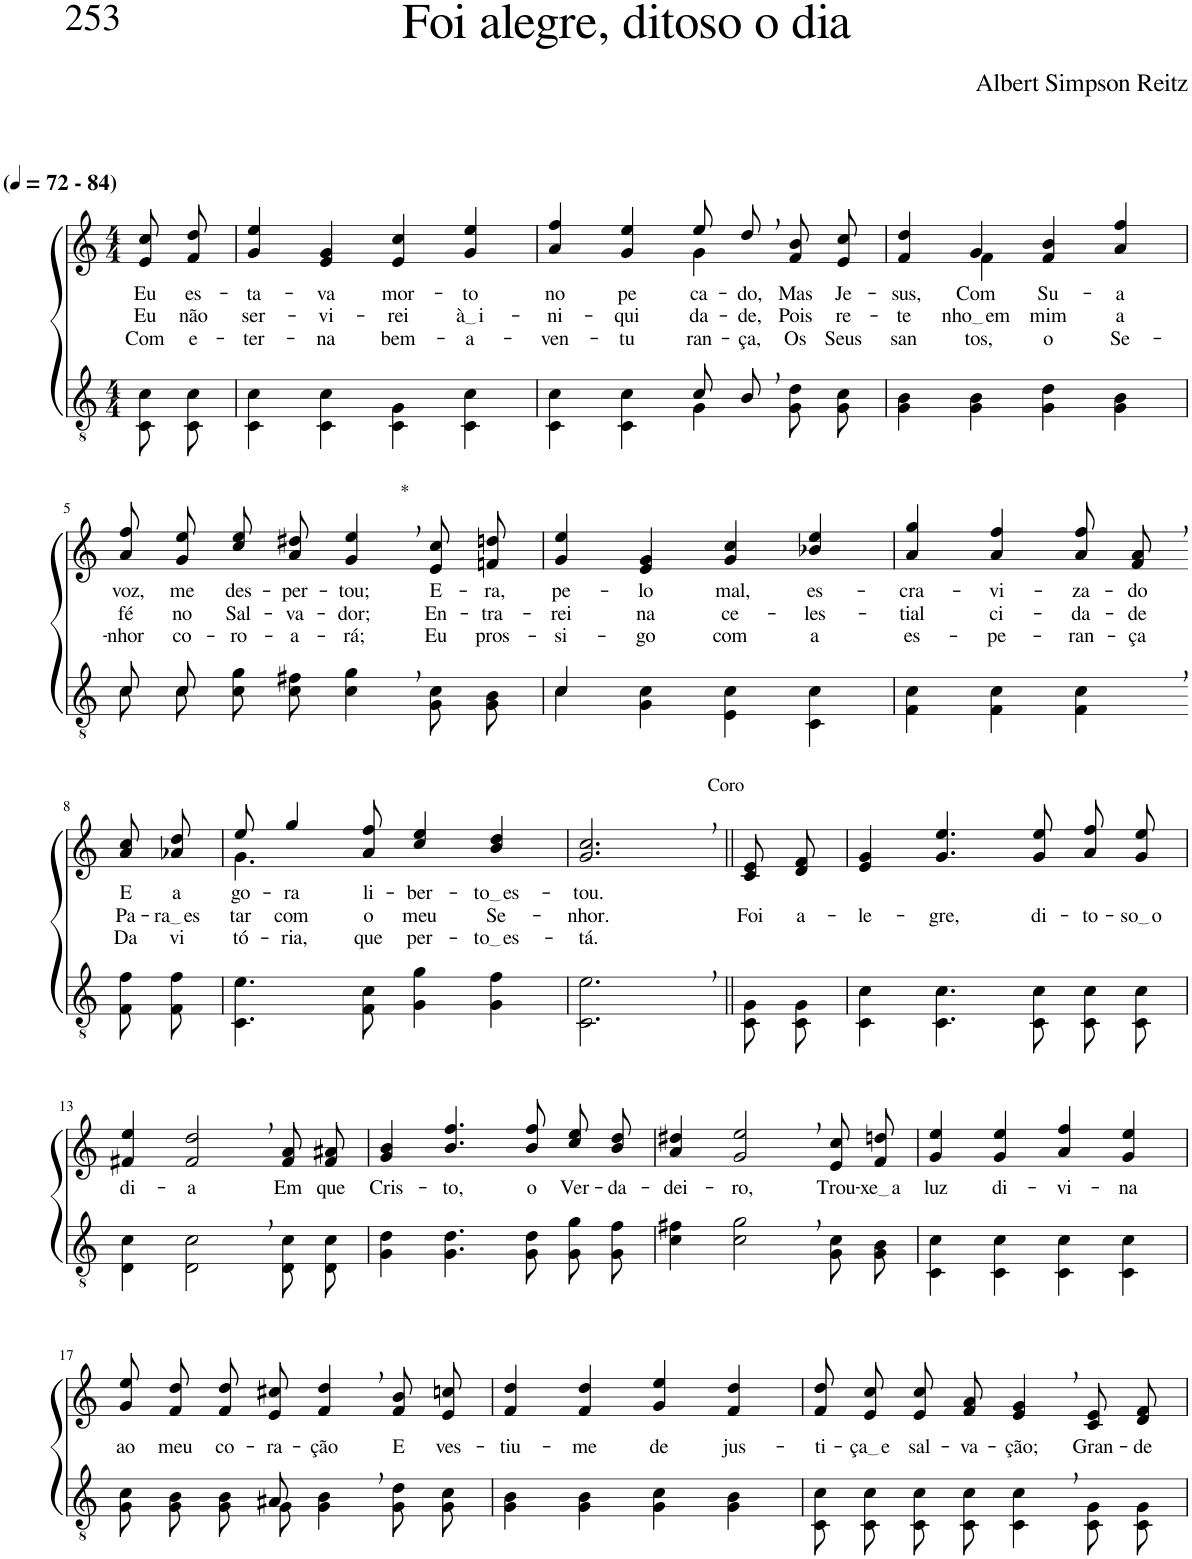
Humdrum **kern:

**kern	**kern	**text	**text	**text
*part2	*part1	*part1	*part1	*part1
*staff2	*staff1	*staff1	*staff1	*staff1
*I"Parte III e IV	*I"Parte I e II	*	*	*
*clefGv2	*clefG2	*	*	*
*Trd3c5	*Trd3c5	*	*	*
*k[]	*k[]	*	*	*
*M4/4	*M4/4	*	*	*
*MM72	*MM72	*	*	*
=1	=1	=1	=1	=1
!	!LO:TX:a:B:t=(	!	!	!
!	!LO:TX:a:B:t=- 84)	!	!	!
!	!	!LO:LY:b	!LO:LY:b	!LO:LY:b
8C/ 8c/L	8e/ 8cc/L	Eu	Eu	Com
!	!	!LO:LY:b	!LO:LY:b	!LO:LY:b
8C/ 8c/J	8f/ 8dd/J	es-	não	e-
=2	=2	=2	=2	=2
!	!	!LO:LY:b	!LO:LY:b	!LO:LY:b
4C\ 4c\	4g/ 4ee/	-ta-	ser-	-ter-
!	!	!LO:LY:b	!LO:LY:b	!LO:LY:b
4C\ 4c\	4e/ 4g/	-va	-vi-	-na
!	!	!LO:LY:b	!LO:LY:b	!LO:LY:b
4C\ 4G\	4e/ 4cc/	mor-	-rei	bem-
!	!	!LO:LY:b	!LO:LY:b	!LO:LY:b
4C\ 4c\	4g/ 4ee/	-to	à i	-a-
=3	=3	=3	=3	=3
*^	*	*	*	*
!	!	!	!LO:LY:b	!LO:LY:b	!LO:LY:b
*	*	*^	*	*	*
2ryy	4C\ 4c\	4a/ 4ff/	2ryy	no	-ni-	-ven-
!	!	!	!	!LO:LY:b	!LO:LY:b	!LO:LY:b
.	4C\ 4c\	4g/ 4ee/	.	pe-	-qui-	-tu-
!	!	!	!	!LO:LY:b	!LO:LY:b	!LO:LY:b
8c/L	4G\	8ee/L	4g\	-ca-	-da-	-ran-
!	!	!	!	!LO:LY:b	!LO:LY:b	!LO:LY:b
8B,/J	.	8dd,/J	.	-do,	-de,	-ça,
!	!	!	!	!LO:LY:b	!LO:LY:b	!LO:LY:b
4ryy	8G/ 8d/L	8f/ 8b/L	4ryy	Mas	Pois	Os
!	!	!	!	!LO:LY:b	!LO:LY:b	!LO:LY:b
.	8G/ 8c/J	8e/ 8cc/J	.	Je-	re-	Seus
=4	=4	=4	=4	=4	=4	=4
!	!	!	!	!LO:LY:b	!LO:LY:b	!LO:LY:b
*v	*v	*	*	*	*	*
4G\ 4B\	4f/ 4dd/	4ryy	-sus,	-te-	san-
!	!	!	!LO:LY:b	!LO:LY:b	!LO:LY:b
4G\ 4B\	4g/	4f\	Com	nho em	-tos,
!	!	!	!LO:LY:b	!LO:LY:b	!LO:LY:b
4G\ 4d\	4f/ 4b/	2ryy	Su-	-mim	o
!	!	!	!LO:LY:b	!LO:LY:b	!LO:LY:b
4G\ 4B\	4a/ 4ff/	.	-a	a	Se-
*	*v	*v	*	*	*
!!LO:LB:g=z
=5	=5	=5	=5	=5
*^	*	*	*	*
!	!	!	!LO:LY:b	!LO:LY:b	!LO:LY:b
8c\L	8c/L	8a\ 8ff\L	voz,	fé	-nhor
!	!	!	!LO:LY:b	!LO:LY:b	!LO:LY:b
8c\J	8c/J	8g\ 8ee\J	me	no	co-
!	!	!	!LO:LY:b	!LO:LY:b	!LO:LY:b
8c\ 8g\L	2.ryy	8cc\ 8ee\L	des-	Sal-	-ro-
!	!	!	!LO:LY:b	!LO:LY:b	!LO:LY:b
8c\ 8f#X\J	.	8a\ 8dd#X\J	-per-	-va-	-a-
!	!	!LO:TX:a:t=*	!	!	!
!	!	!	!LO:LY:b	!LO:LY:b	!LO:LY:b
4c\, 4g\,	.	4g/, 4ee/,	-tou;	-dor;	-rá;
!	!	!	!LO:LY:b	!LO:LY:b	!LO:LY:b
8G/ 8c/L	.	8e/ 8cc/L	E-	En-	Eu
!	!	!	!LO:LY:b	!LO:LY:b	!LO:LY:b
8G/ 8B/J	.	8fn/ 8ddn/J	-ra,	-tra-	pros-
=6	=6	=6	=6	=6	=6
!	!	!	!LO:LY:b	!LO:LY:b	!LO:LY:b
4c/	4c\	4g/ 4ee/	pe-	-rei	-si-
!	!	!	!LO:LY:b	!LO:LY:b	!LO:LY:b
2.ryy	4G\ 4c\	4e/ 4g/	-lo	na	-go
!	!	!	!LO:LY:b	!LO:LY:b	!LO:LY:b
.	4E\ 4c\	4g/ 4cc/	mal,	ce-	com
!	!	!	!LO:LY:b	!LO:LY:b	!LO:LY:b
.	4C\ 4c\	4b-X/ 4ee/	es-	-les-	a
=7	=7	=7	=7	=7	=7
!	!	!	!LO:LY:b	!LO:LY:b	!LO:LY:b
*v	*v	*	*	*	*
4F\ 4c\	4a/ 4gg/	-cra-	-tial	es-
!	!	!LO:LY:b	!LO:LY:b	!LO:LY:b
4F\ 4c\	4a/ 4ff/	-vi-	ci-	-pe-
!	!	!LO:LY:b	!LO:LY:b	!LO:LY:b
4F\, 4c\,	8a/ 8ff/L	-za-	-da-	-ran-
!	!	!LO:LY:b	!LO:LY:b	!LO:LY:b
.	8f,/ 8a,/J	-do	-de	-ça
!!LO:LB:g=z
=8-	=8-	=8-	=8-	=8-
!	!	!LO:LY:b	!LO:LY:b	!LO:LY:b
8F\ 8f\L	8a\ 8cc\L	E	Pa-	Da
!	!	!LO:LY:b	!LO:LY:b	!LO:LY:b
8F\ 8f\J	8a-X\ 8dd\J	a-	ra es	vi-
=9	=9	=9	=9	=9
*	*^	*	*	*
!	!	!	!LO:LY:b	!LO:LY:b	!LO:LY:b
4.C\ 4.e\	8ee/	4.g\	-go-	tar	-tó-
!	!	!	!LO:LY:b	!LO:LY:b	!LO:LY:b
.	4gg/	.	-ra	com	ria,
!	!	!	!LO:LY:b	!LO:LY:b	!LO:LY:b
8F\ 8c\	8a/ 8ff/	2ryy	li-	o	que
!	!	!	!LO:LY:b	!LO:LY:b	!LO:LY:b
4G\ 4g\	4cc/ 4ee/	.	-ber-	meu	per-
!	!	!	!LO:LY:b	!LO:LY:b	!LO:LY:b
4G\ 4f\	4b/ 4dd/	.	to es	Se-	to es
.	.	8ryy	.	.	.
=10	=10	=10	=10	=10	=10
!	!LO:TX:a:t=Coro	!	!	!	!
!	!	!	!LO:LY:b	!LO:LY:b	!LO:LY:b
*	*v	*v	*	*	*
2.C\, 2.e\,	2.g/, 2.cc/,	-tou.	-nhor.	-tá.
=11||	=11||	=11||	=11||	=11||
!	!	!	!LO:LY:b	!
8C/ 8G/L	8c/ 8e/L	.	Foi	.
!	!	!	!LO:LY:b	!
8C/ 8G/J	8d/ 8f/J	.	a-	.
=12	=12	=12	=12	=12
!	!	!	!LO:LY:b	!
4C\ 4c\	4e/ 4g/	.	-le-	.
!	!	!	!LO:LY:b	!
4.C\ 4.c\	4.g/ 4.ee/	.	-gre,	.
!	!	!	!LO:LY:b	!
8C\ 8c\	8g/ 8ee/	.	di-	.
!	!	!	!LO:LY:b	!
8C/ 8c/L	8a\ 8ff\L	.	-to-	.
!	!	!	!LO:LY:b	!
8C/ 8c/J	8g\ 8ee\J	.	so o	.
!!LO:LB:g=z
=13	=13	=13	=13	=13
!	!	!LO:LY:b	!	!
4D\ 4c\	4f#X/ 4ee/	di-	.	.
!	!	!LO:LY:b	!	!
2D\, 2c\,	2f#/, 2dd/,	-a	.	.
!	!	!LO:LY:b	!	!
8D/ 8c/L	8f#/ 8a/L	Em	.	.
!	!	!LO:LY:b	!	!
8D/ 8c/J	8f#/ 8a#X/J	que	.	.
=14	=14	=14	=14	=14
!	!	!LO:LY:b	!	!
4G\ 4d\	4g/ 4b/	Cris-	.	.
!	!	!LO:LY:b	!	!
4.G\ 4.d\	4.b/ 4.ff/	-to,	.	.
!	!	!LO:LY:b	!	!
8G\ 8d\	8b/ 8ff/	o	.	.
!	!	!LO:LY:b	!	!
8G\ 8g\L	8cc\ 8ee\L	Ver-	.	.
!	!	!LO:LY:b	!	!
8G\ 8f\J	8b\ 8dd\J	-da-	.	.
=15	=15	=15	=15	=15
!	!	!LO:LY:b	!	!
4c\ 4f#X\	4a/ 4dd#X/	-dei-	.	.
!	!	!LO:LY:b	!	!
2c\, 2g\,	2g/, 2ee/,	-ro,	.	.
!	!	!LO:LY:b	!	!
8G/ 8c/L	8e/ 8cc/L	Trou-	.	.
!	!	!LO:LY:b	!	!
8G/ 8B/J	8f/ 8ddn/J	xe a	.	.
=16	=16	=16	=16	=16
!	!	!LO:LY:b	!	!
4C\ 4c\	4g/ 4ee/	luz	.	.
!	!	!LO:LY:b	!	!
4C\ 4c\	4g/ 4ee/	di-	.	.
!	!	!LO:LY:b	!	!
4C\ 4c\	4a/ 4ff/	-vi-	.	.
!	!	!LO:LY:b	!	!
4C\ 4c\	4g/ 4ee/	-na	.	.
!!LO:LB:g=z
=17	=17	=17	=17	=17
*^	*	*	*	*
!	!	!	!LO:LY:b	!	!
8G/ 8c/L	4.ryy	8g\ 8ee\L	ao	.	.
!	!	!	!LO:LY:b	!	!
8G/ 8B/J	.	8f\ 8dd\J	meu	.	.
!	!	!	!LO:LY:b	!	!
8G/ 8B/L	.	8f/ 8dd/L	co-	.	.
!	!	!	!LO:LY:b	!	!
8G/J	8A#X/	8e/ 8cc#X/J	-ra-	.	.
!	!	!	!LO:LY:b	!	!
4G\, 4B\,	2ryy	4f/, 4dd/,	-ção	.	.
!	!	!	!LO:LY:b	!	!
8G/ 8d/L	.	8f/ 8b/L	E	.	.
!	!	!	!LO:LY:b	!	!
8G/ 8c/J	.	8e/ 8ccn/J	ves-	.	.
*v	*v	*	*	*	*
=18	=18	=18	=18	=18
!	!	!LO:LY:b	!	!
4G\ 4B\	4f/ 4dd/	-tiu-	.	.
!	!	!LO:LY:b	!	!
4G\ 4B\	4f/ 4dd/	-me	.	.
!	!	!LO:LY:b	!	!
4G\ 4c\	4g/ 4ee/	de	.	.
!	!	!LO:LY:b	!	!
4G\ 4B\	4f/ 4dd/	jus-	.	.
=19	=19	=19	=19	=19
!	!	!LO:LY:b	!	!
8C/ 8c/L	8f/ 8dd/L	-ti-	.	.
!	!	!LO:LY:b	!	!
8C/ 8c/J	8e/ 8cc/J	ça e	.	.
!	!	!LO:LY:b	!	!
8C/ 8c/L	8e/ 8cc/L	sal-	.	.
!	!	!LO:LY:b	!	!
8C/ 8c/J	8f/ 8a/J	-va-	.	.
!	!	!LO:LY:b	!	!
4C\, 4c\,	4e/, 4g/,	-ção;	.	.
!	!	!LO:LY:b	!	!
8C/ 8G/L	8c/ 8e/L	Gran-	.	.
!	!	!LO:LY:b	!	!
8C/ 8G/J	8d/ 8f/J	-de	.	.
=	=	=	=	=
*-	*-	*-	*-	*-
